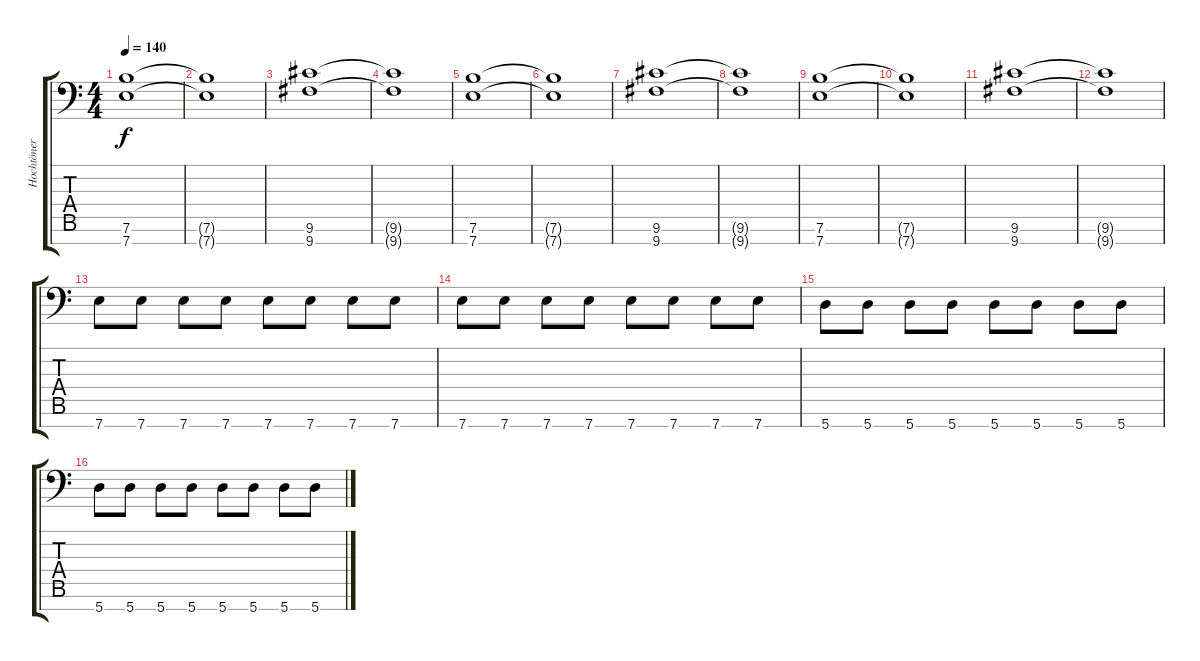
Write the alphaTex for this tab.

\track ("Hochtöner" "Hochtöner") {instrument distortionguitar}
\staff {score tabs}
\tuning (E4 B3 G3 D3 A2 E2 A1) {hide}
\ts (4 4)
\tempo 140
\clef f4
\ks c
(7.6 7.7).1{dy f} |
(7.6{t} 7.7{t}).1 |
(9.6 9.7).1 |
(9.6{t} 9.7{t}).1 |
(7.6 7.7).1 |
(7.6{t} 7.7{t}).1 |
(9.6 9.7).1 |
(9.6{t} 9.7{t}).1 |
(7.6 7.7).1 |
(7.6{t} 7.7{t}).1 |
(9.6 9.7).1 |
(9.6{t} 9.7{t}).1 |
7.7.8 7.7.8 7.7.8 7.7.8 7.7.8 7.7.8 7.7.8 7.7.8 |
7.7.8 7.7.8 7.7.8 7.7.8 7.7.8 7.7.8 7.7.8 7.7.8 |
5.7.8 5.7.8 5.7.8 5.7.8 5.7.8 5.7.8 5.7.8 5.7.8 |
5.7.8 5.7.8 5.7.8 5.7.8 5.7.8 5.7.8 5.7.8 5.7.8
